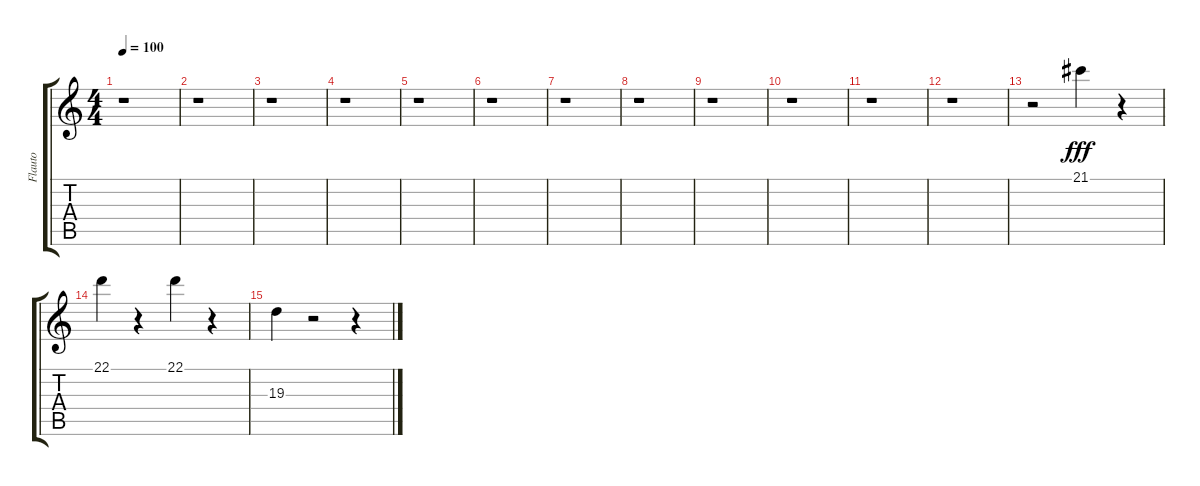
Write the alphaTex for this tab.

\track ("Flauto" "Flauto") {instrument flute}
\staff {score tabs}
\tuning (E4 B3 G3 D3 A2 E2) {hide}
\ts (4 4)
\tempo 100
\clef g2
\ks c
r.1{dy fff} |
r.1 |
r.1 |
r.1 |
r.1 |
r.1 |
r.1 |
r.1 |
r.1 |
r.1 |
r.1 |
r.1 |
r.2 21.1.4 r.4 |
22.1.4 r.4 22.1.4 r.4 |
19.3.4 r.2 r.4
